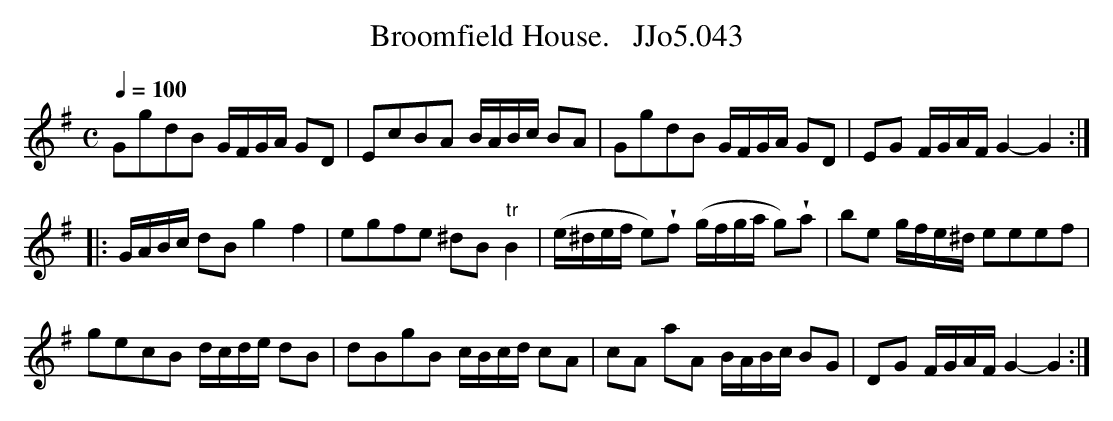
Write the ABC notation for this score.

X:1
T:Broomfield House.   JJo5.043
M:C
L:1/8
Q:1/4=100
K:G
GgdB G/F/G/A/ GD|EcBA B/A/B/c/ BA|GgdB G/F/G/A/ GD|EG F/G/A/F/ G2-G2 :|
|: G/A/B/c/ dB g2f2|egfe ^dB "tr"B2|(e/^d/e/f/ e)!wedge!f (g/f/g/a/ g)!wedge!a|be g/f/e/^d/ eeef|
gecB d/c/d/e/ dB|dBgB c/B/c/d/ cA|cA aA B/A/B/c/ BG|DG F/G/A/F/ G2-G2 :|
